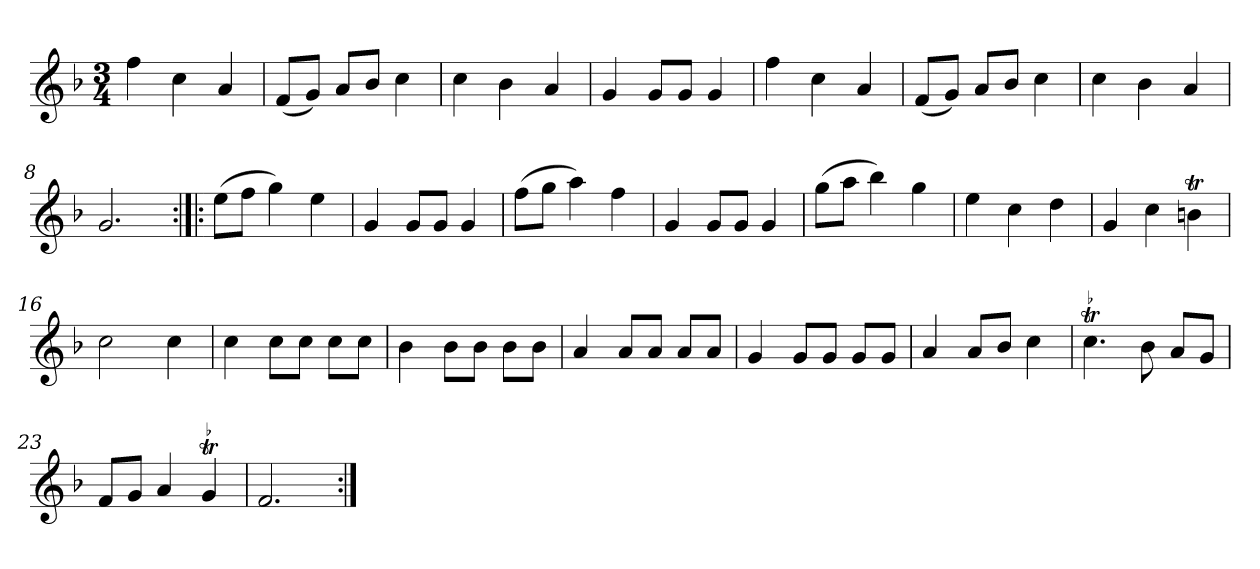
**kern
*part1
*staff1
*clefG2
*k[b-]
*F:
*M3/4
*MM132
=1
4ff
4cc
4a
=2
(8f/L
8g/J)
8a/L
8b-/J
4cc
=3
4cc
4b-
4a
=4
4g
8g/L
8g/J
4g
=5
4ff
4cc
4a
=6
(8f/L
8g/J)
8a/L
8b-/J
4cc
=7
4cc
4b-
4a
=8
2.g
=9:|!|:
(8ee\L
8ff\J
4gg)
4ee
=10
4g
8g/L
8g/J
4g
=11
(8ff\L
8gg\J
4aa)
4ff
=12
4g
8g/L
8g/J
4g
=13
(8gg\L
8aa\J
4bb-)
4gg
=14
4ee
4cc
4dd
=15
4g
4cc
4bnt
=16
2cc
4cc
=17
4cc
8cc\L
8cc\J
8cc\L
8cc\J
=18
4b-
8b-\L
8b-\J
8b-\L
8b-\J
=19
4a
8a/L
8a/J
8a/L
8a/J
=20
4g
8g/L
8g/J
8g/L
8g/J
=21
4a
8a/L
8b-/J
4cc
=22
!LO:TR:acc=-
4.cct
8b-
8a/L
8g/J
=23
8f/L
8g/J
4a
!LO:TR:acc=-
4gt
=24
2.f
=:|!
*-
